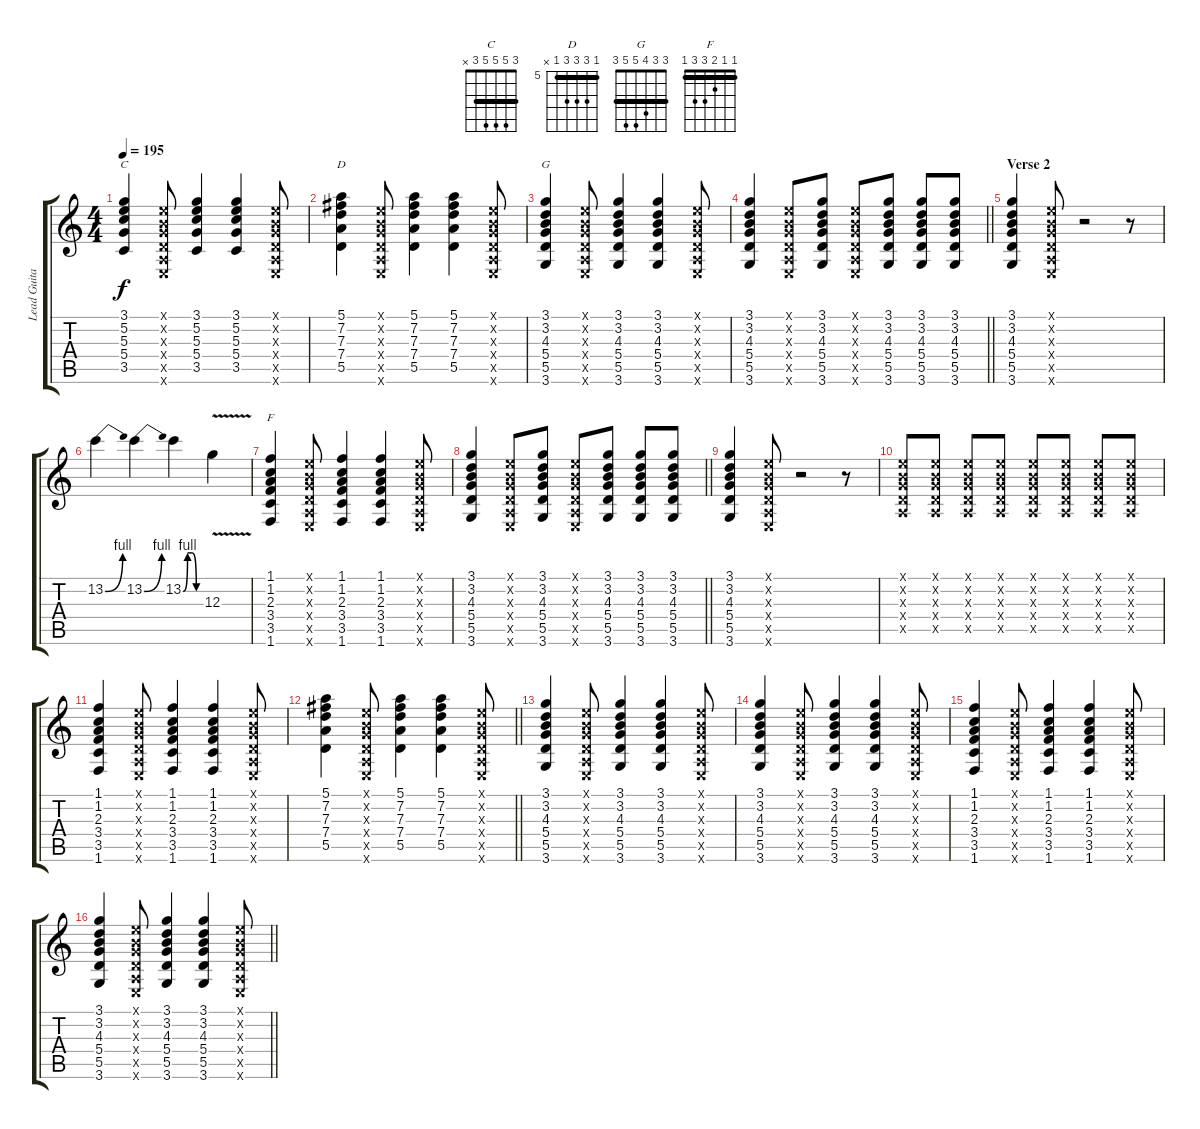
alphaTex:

\track ("Lead Guitar" "Lead Guita") {instrument electricguitarmuted}
\staff {score tabs}
\tuning (E4 B3 G3 D3 A2 E2) {hide}
\chord ("C" 3 5 5 5 3 x) {barre 3}
\chord ("D" 5 7 7 7 5 x) {firstfret 5 barre 5}
\chord ("G" 3 3 4 5 5 3) {barre 3}
\chord ("F" 1 1 2 3 3 1) {barre 1}
\ts (4 4)
\tempo 195
\clef g2
\ks c
(3.1 5.2 5.3 5.4 3.5).4{ch "C" dy f} (0.1{x} 0.2{x} 0.3{x} 0.4{x} 0.5{x} 0.6{x}).8 (3.1 5.2 5.3 5.4 3.5).4 (3.1 5.2 5.3 5.4 3.5).4 (0.1{x} 0.2{x} 0.3{x} 0.4{x} 0.5{x} 0.6{x}).8 |
(5.1 7.2 7.3 7.4 5.5).4{ch "D"} (0.1{x} 0.2{x} 0.3{x} 0.4{x} 0.5{x} 0.6{x}).8 (5.1 7.2 7.3 7.4 5.5).4 (5.1 7.2 7.3 7.4 5.5).4 (0.1{x} 0.2{x} 0.3{x} 0.4{x} 0.5{x} 0.6{x}).8 |
(3.1 3.2 4.3 5.4 5.5 3.6).4{ch "G"} (0.1{x} 0.2{x} 0.3{x} 0.4{x} 0.5{x} 0.6{x}).8 (3.1 3.2 4.3 5.4 5.5 3.6).4 (3.1 3.2 4.3 5.4 5.5 3.6).4 (0.1{x} 0.2{x} 0.3{x} 0.4{x} 0.5{x} 0.6{x}).8 |
\barLineRight lightlight
(3.1 3.2 4.3 5.4 5.5 3.6).4 (0.1{x} 0.2{x} 0.3{x} 0.4{x} 0.5{x} 0.6{x}).8 (3.1 3.2 4.3 5.4 5.5 3.6).8 (0.1{x} 0.2{x} 0.3{x} 0.4{x} 0.5{x} 0.6{x}).8 (3.1 3.2 4.3 5.4 5.5 3.6).8 (3.1 3.2 4.3 5.4 5.5 3.6).8 (3.1 3.2 4.3 5.4 5.5 3.6).8 |
\section ("" "Verse 2")
(3.1 3.2 4.3 5.4 5.5 3.6).4 (0.1{x} 0.2{x} 0.3{x} 0.4{x} 0.5{x} 0.6{x}).8 r.2 r.8 |
13.2{be (bend 0 0 60 4)}.4 13.2{be (bend 0 0 60 4)}.4 13.2{be (custom 0 0 15 4 30 4 45 0 60 0)}.4 12.3{v}.4 |
(1.1 1.2 2.3 3.4 3.5 1.6).4{ch "F"} (0.1{x} 0.2{x} 0.3{x} 0.4{x} 0.5{x} 0.6{x}).8 (1.1 1.2 2.3 3.4 3.5 1.6).4 (1.1 1.2 2.3 3.4 3.5 1.6).4 (0.1{x} 0.2{x} 0.3{x} 0.4{x} 0.5{x} 0.6{x}).8 |
\barLineRight lightlight
(3.1 3.2 4.3 5.4 5.5 3.6).4 (0.1{x} 0.2{x} 0.3{x} 0.4{x} 0.5{x} 0.6{x}).8 (3.1 3.2 4.3 5.4 5.5 3.6).8 (0.1{x} 0.2{x} 0.3{x} 0.4{x} 0.5{x} 0.6{x}).8 (3.1 3.2 4.3 5.4 5.5 3.6).8 (3.1 3.2 4.3 5.4 5.5 3.6).8 (3.1 3.2 4.3 5.4 5.5 3.6).8 |
(3.1 3.2 4.3 5.4 5.5 3.6).4 (0.1{x} 0.2{x} 0.3{x} 0.4{x} 0.5{x} 0.6{x}).8 r.2 r.8 |
(0.1{x} 0.2{x} 0.3{x} 0.4{x} 0.5{x}).8 (0.1{x} 0.2{x} 0.3{x} 0.4{x} 0.5{x}).8 (0.1{x} 0.2{x} 0.3{x} 0.4{x} 0.5{x}).8 (0.1{x} 0.2{x} 0.3{x} 0.4{x} 0.5{x}).8 (0.1{x} 0.2{x} 0.3{x} 0.4{x} 0.5{x}).8 (0.1{x} 0.2{x} 0.3{x} 0.4{x} 0.5{x}).8 (0.1{x} 0.2{x} 0.3{x} 0.4{x} 0.5{x}).8 (0.1{x} 0.2{x} 0.3{x} 0.4{x} 0.5{x}).8 |
(1.1 1.2 2.3 3.4 3.5 1.6).4 (0.1{x} 0.2{x} 0.3{x} 0.4{x} 0.5{x} 0.6{x}).8 (1.1 1.2 2.3 3.4 3.5 1.6).4 (1.1 1.2 2.3 3.4 3.5 1.6).4 (0.1{x} 0.2{x} 0.3{x} 0.4{x} 0.5{x} 0.6{x}).8 |
\barLineRight lightlight
(5.1 7.2 7.3 7.4 5.5).4 (0.1{x} 0.2{x} 0.3{x} 0.4{x} 0.5{x} 0.6{x}).8 (5.1 7.2 7.3 7.4 5.5).4 (5.1 7.2 7.3 7.4 5.5).4 (0.1{x} 0.2{x} 0.3{x} 0.4{x} 0.5{x} 0.6{x}).8 |
(3.1 3.2 4.3 5.4 5.5 3.6).4 (0.1{x} 0.2{x} 0.3{x} 0.4{x} 0.5{x} 0.6{x}).8 (3.1 3.2 4.3 5.4 5.5 3.6).4 (3.1 3.2 4.3 5.4 5.5 3.6).4 (0.1{x} 0.2{x} 0.3{x} 0.4{x} 0.5{x} 0.6{x}).8 |
(3.1 3.2 4.3 5.4 5.5 3.6).4 (0.1{x} 0.2{x} 0.3{x} 0.4{x} 0.5{x} 0.6{x}).8 (3.1 3.2 4.3 5.4 5.5 3.6).4 (3.1 3.2 4.3 5.4 5.5 3.6).4 (0.1{x} 0.2{x} 0.3{x} 0.4{x} 0.5{x} 0.6{x}).8 |
(1.1 1.2 2.3 3.4 3.5 1.6).4 (0.1{x} 0.2{x} 0.3{x} 0.4{x} 0.5{x} 0.6{x}).8 (1.1 1.2 2.3 3.4 3.5 1.6).4 (1.1 1.2 2.3 3.4 3.5 1.6).4 (0.1{x} 0.2{x} 0.3{x} 0.4{x} 0.5{x} 0.6{x}).8 |
\barLineRight lightlight
(3.1 3.2 4.3 5.4 5.5 3.6).4 (0.1{x} 0.2{x} 0.3{x} 0.4{x} 0.5{x} 0.6{x}).8 (3.1 3.2 4.3 5.4 5.5 3.6).4 (3.1 3.2 4.3 5.4 5.5 3.6).4 (0.1{x} 0.2{x} 0.3{x} 0.4{x} 0.5{x} 0.6{x}).8
